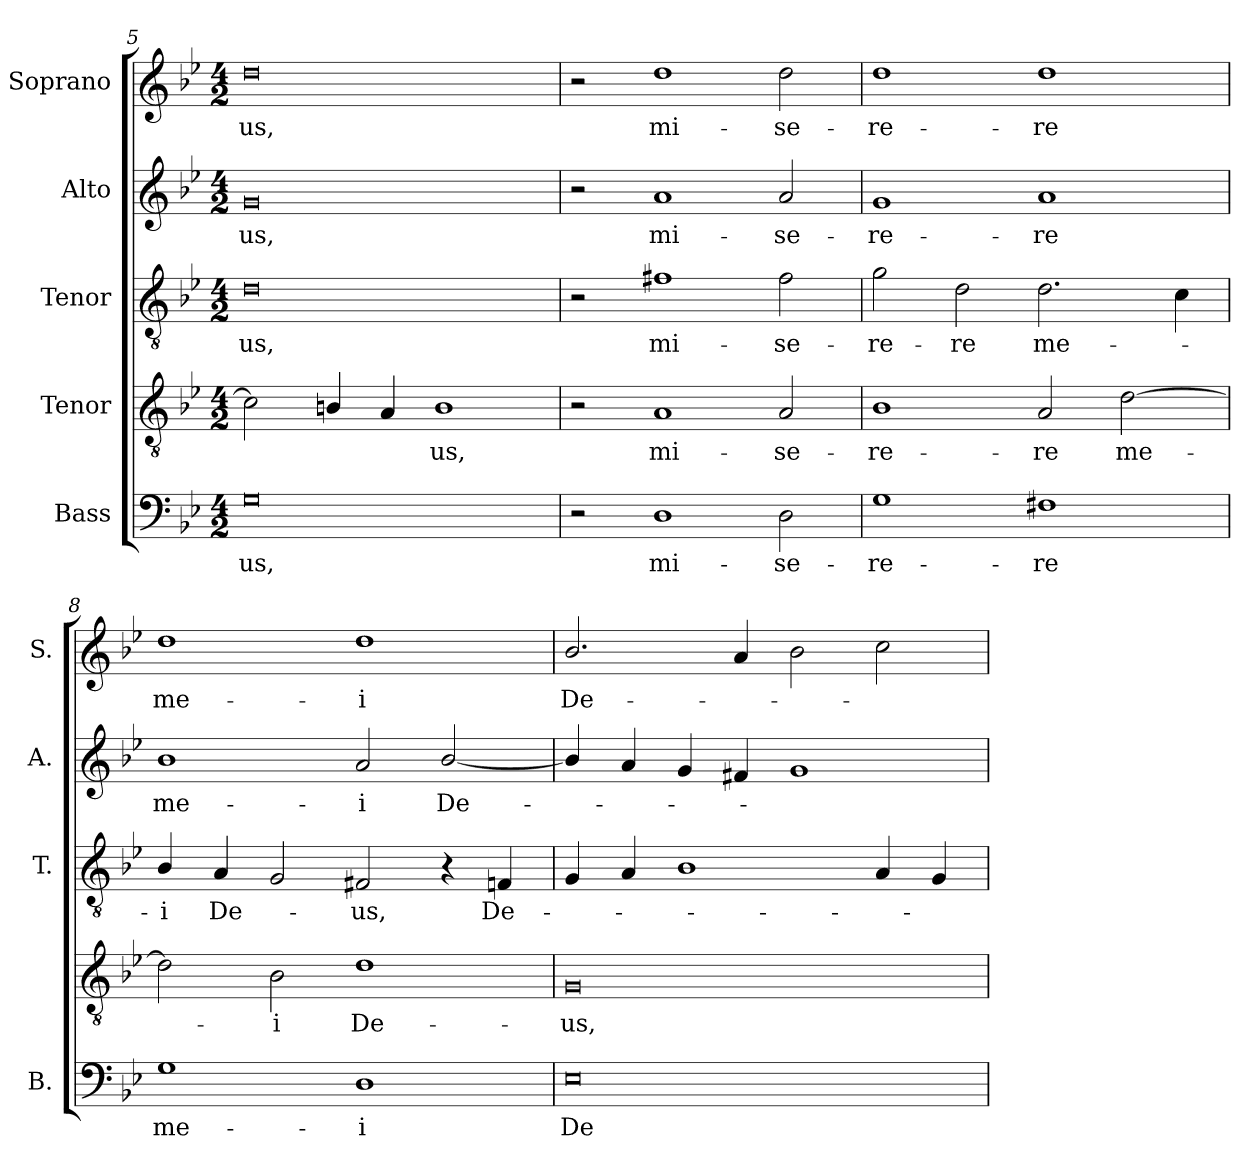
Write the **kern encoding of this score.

**kern	**text	**kern	**text	**kern	**text	**kern	**text	**kern	**text
*part5	*part5	*part4	*part4	*part3	*part3	*part2	*part2	*part1	*part1
*staff5	*staff5	*staff4	*staff4	*staff3	*staff3	*staff2	*staff2	*staff1	*staff1
*I"Bass	*	*I"Tenor	*	*I"Tenor	*	*I"Alto	*	*I"Soprano	*
*I'B.	*	*	*	*I'T.	*	*I'A.	*	*I'S.	*
*clefF4	*	*clefGv2	*	*clefGv2	*	*clefG2	*	*clefG2	*
*	*	*ITrd7c12	*	*ITrd7c12	*	*	*	*	*
*k[b-e-]	*	*k[b-e-]	*	*k[b-e-]	*	*k[b-e-]	*	*k[b-e-]	*
*B-:	*	*B-:	*	*B-:	*	*B-:	*	*B-:	*
*M4/2	*	*M4/2	*	*M4/2	*	*M4/2	*	*M4/2	*
=5	=5	=5	=5	=5	=5	=5	=5	=5	=5
!	!LO:LY:b:color=#000000	!	!	!	!	!	!	!	!
!	!	!	!	!	!LO:LY:b:color=#000000	!	!	!	!
!	!	!	!	!	!	!	!LO:LY:b:color=#000000	!	!
!	!	!	!	!	!	!	!	!	!LO:LY:b:color=#000000
0Gi	-us,	2Ci\]	.	0Di	-us,	0gi	-us,	0ddi	-us,
.	.	4BBni/	.	.	.	.	.	.	.
.	.	4AAi/	.	.	.	.	.	.	.
!	!	!	!LO:LY:b:color=#000000	!	!	!	!	!	!
.	.	1BBi	-us,	.	.	.	.	.	.
!!LO:LB:g=z
=6	=6	=6	=6	=6	=6	=6	=6	=6	=6
2r	.	2r	.	2r	.	2r	.	2r	.
!	!LO:LY:b:color=#000000	!	!	!	!	!	!	!	!
!	!	!	!LO:LY:b:color=#000000	!	!	!	!	!	!
!	!	!	!	!	!LO:LY:b:color=#000000	!	!	!	!
!	!	!	!	!	!	!	!LO:LY:b:color=#000000	!	!
!	!	!	!	!	!	!	!	!	!LO:LY:b:color=#000000
1Di	mi-	1AAi	mi-	1F#Xi	mi-	1ai	mi-	1ddi	mi-
!	!LO:LY:b:color=#000000	!	!	!	!	!	!	!	!
!	!	!	!LO:LY:b:color=#000000	!	!	!	!	!	!
!	!	!	!	!	!LO:LY:b:color=#000000	!	!	!	!
!	!	!	!	!	!	!	!LO:LY:b:color=#000000	!	!
!	!	!	!	!	!	!	!	!	!LO:LY:b:color=#000000
2Di\	-se-	2AAi/	-se-	2F#i\	-se-	2ai/	-se-	2ddi\	-se-
=7	=7	=7	=7	=7	=7	=7	=7	=7	=7
!	!LO:LY:b:color=#000000	!	!	!	!	!	!	!	!
!	!	!	!LO:LY:b:color=#000000	!	!	!	!	!	!
!	!	!	!	!	!LO:LY:b:color=#000000	!	!	!	!
!	!	!	!	!	!	!	!LO:LY:b:color=#000000	!	!
!	!	!	!	!	!	!	!	!	!LO:LY:b:color=#000000
1Gi	-re-	1BB-i	-re-	2Gi\	-re-	1gi	-re-	1ddi	-re-
!	!	!	!	!	!LO:LY:b:color=#000000	!	!	!	!
.	.	.	.	2Di\	-re	.	.	.	.
!	!LO:LY:b:color=#000000	!	!	!	!	!	!	!	!
!	!	!	!LO:LY:b:color=#000000	!	!	!	!	!	!
!	!	!	!	!	!LO:LY:b:color=#000000	!	!	!	!
!	!	!	!	!	!	!	!LO:LY:b:color=#000000	!	!
!	!	!	!	!	!	!	!	!	!LO:LY:b:color=#000000
1F#Xi	-re	2AAi/	-re	2.Di\	me-	1ai	-re	1ddi	-re
!	!	!	!LO:LY:b:color=#000000	!	!	!	!	!	!
.	.	[2Di\	me-	.	.	.	.	.	.
.	.	.	.	4Ci\	.	.	.	.	.
=8	=8	=8	=8	=8	=8	=8	=8	=8	=8
!	!LO:LY:b:color=#000000	!	!	!	!	!	!	!	!
!	!	!	!	!	!LO:LY:b:color=#000000	!	!	!	!
!	!	!	!	!	!	!	!LO:LY:b:color=#000000	!	!
!	!	!	!	!	!	!	!	!	!LO:LY:b:color=#000000
1Gi	me-	2Di\]	.	4BB-i/	-i	1b-i	me-	1ddi	me-
!	!	!	!	!	!LO:LY:b:color=#000000	!	!	!	!
.	.	.	.	4AAi/	De-	.	.	.	.
!	!	!	!LO:LY:b:color=#000000	!	!	!	!	!	!
.	.	2BB-i\	-i	2GGi/	.	.	.	.	.
!	!LO:LY:b:color=#000000	!	!	!	!	!	!	!	!
!	!	!	!LO:LY:b:color=#000000	!	!	!	!	!	!
!	!	!	!	!	!LO:LY:b:color=#000000	!	!	!	!
!	!	!	!	!	!	!	!LO:LY:b:color=#000000	!	!
!	!	!	!	!	!	!	!	!	!LO:LY:b:color=#000000
1Di	-i	1Di	De-	2FF#Xi/	-us,	2ai/	-i	1ddi	-i
!	!	!	!	!	!	!	!LO:LY:b:color=#000000	!	!
.	.	.	.	4r	.	[2b-i/	De-	.	.
!	!	!	!	!	!LO:LY:b:color=#000000	!	!	!	!
.	.	.	.	4FFni/	De-	.	.	.	.
=9	=9	=9	=9	=9	=9	=9	=9	=9	=9
!	!LO:LY:b:color=#000000	!	!	!	!	!	!	!	!
!	!	!	!LO:LY:b:color=#000000	!	!	!	!	!	!
!	!	!	!	!	!	!	!	!	!LO:LY:b:color=#000000
0E-i	De-	0GGi	-us,	4GGi/	.	4b-i/]	.	2.b-i/	De-
.	.	.	.	4AAi/	.	4ai/	.	.	.
.	.	.	.	1BB-i	.	4gi/	.	.	.
.	.	.	.	.	.	4f#Xi/	.	4ai/	.
.	.	.	.	.	.	1gi	.	2b-i\	.
.	.	.	.	4AAi/	.	.	.	2cci\	.
.	.	.	.	4GGi/	.	.	.	.	.
=	=	=	=	=	=	=	=	=	=
*-	*-	*-	*-	*-	*-	*-	*-	*-	*-
